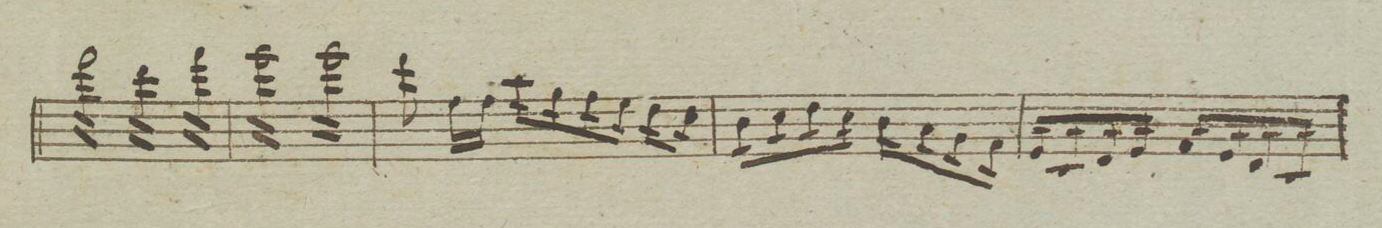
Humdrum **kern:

**kern	**dynam
*I"Violino. 1mo	*
*clefG2	*
*k[]	*
*met(c|)	*
*M2/2	*
16fff\LL	.
16fff\	.
16fff\	.
16fff\	.
16fff\	.
16fff\	.
16fff\	.
16fff\JJ	.
16ddd\LL	.
16ddd\	.
16ddd\	.
16ddd\JJ	.
16fff\LL	.
16fff\	.
16fff\	.
16fff\JJ	.
=181	=181
16eee\LL	.
16eee\	.
16eee\	.
16eee\	.
16eee\	.
16eee\	.
16eee\	.
16eee\JJ	.
16eee\LL	.
16eee\	.
16eee\	.
16eee\	.
16eee\	.
16eee\	.
16eee\	.
16eee\JJ	.
=182	=182
8ddd\	.
*Xtremolo	*
16ff\LL	.
16ff\JJ	.
*tremolo	*
16aa\LL	.
16aa\	.
16gg\	.
16gg\	.
16ff\	.
16ff\	.
16ee\	.
16ee\JJ	.
16dd\LL	.
16dd\	.
16cc\	.
16cc\JJ	.
=183	=183
16b\LL	.
16b\	.
16cc\	.
16cc\	.
16dd\	.
16dd\	.
16cc\	.
16cc\JJ	.
16b\LL	.
16b\	.
16a/	.
16a/	.
16g/	.
16g/	.
16f/	.
16f/JJ	.
=184	=184
16e/LL	.
16e/	.
16c/	.
16c/	.
16d/	.
16d/	.
16e/	.
16e/JJ	.
16f/LL	.
16f/	.
16e/	.
16e/	.
16d/	.
16d/	.
16c/	.
16c/JJ	.
=185	=185
*-	*-
